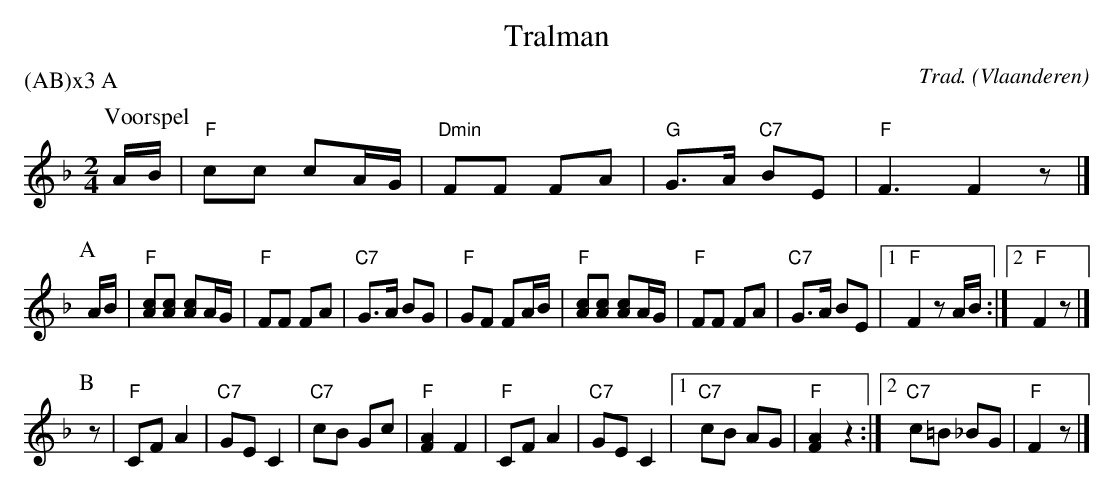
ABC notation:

X:1
T:Tralman
C:Trad.
O:Vlaanderen
P:(AB)x3 A
L:1/8
M:2/4
K:F
P:Voorspel
A/B/ | "F"cc cA/G/ | "Dmin"FF FA | "G"G>A "C7"BE | "F"F3F2 z |]
P:A
A/B/ | "F"[cA][cA] [cA]A/G/ | "F"FF FA | "C7"G>A BG | "F"GF FA/B/ | "F"[cA][cA] [cA]A/G/ | "F"FF FA | "C7"G>A BE |1 "F"F2 zA/B/ :|2 "F"F2 z |]
P:B
z | "F"CF A2| "C7"GE C2 | "C7"cB Gc | "F" [A2F2] F2 | "F"CF A2| "C7"GE C2 |1 "C7"cB AG | "F"[A2F2] z2 :|2 "C7"c=B _BG | "F"F2 z |]
